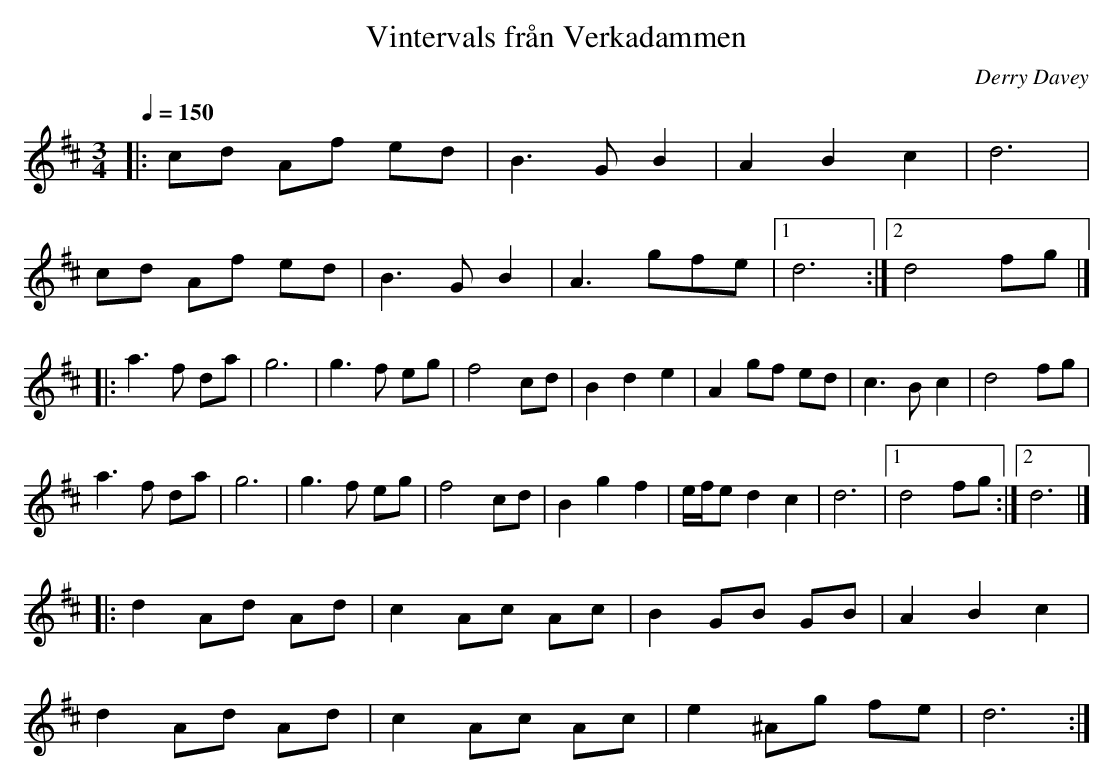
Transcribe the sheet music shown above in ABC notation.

X:1
T:Vintervals från Verkadammen
C:Derry Davey
M:3/4
L:1/8
Q: 1/4=150
K:D
[|: cd Af ed | B3 G B2 | A2 B2 c2 | d6 |
    cd Af ed | B3 G B2 | A3 gfe |[1 d6 :|][2 d4 fg |]
[|: a3 f  da | g6 | g3 f eg | f4 cd | B2 d2 e2 | A2 gf ed | c3 B c2 | d4 fg |
    a3 f  da | g6 | g3 f eg | f4 cd | B2 g2 f2 | e/f/e d2 c2 | d6 |[1 d4 fg :|][2 d6 |]
[|: d2 Ad Ad | c2 Ac Ac | B2 GB GB | A2 B2 c2 |
    d2 Ad Ad | c2 Ac Ac | e2 ^Ag fe | d6 :|]
